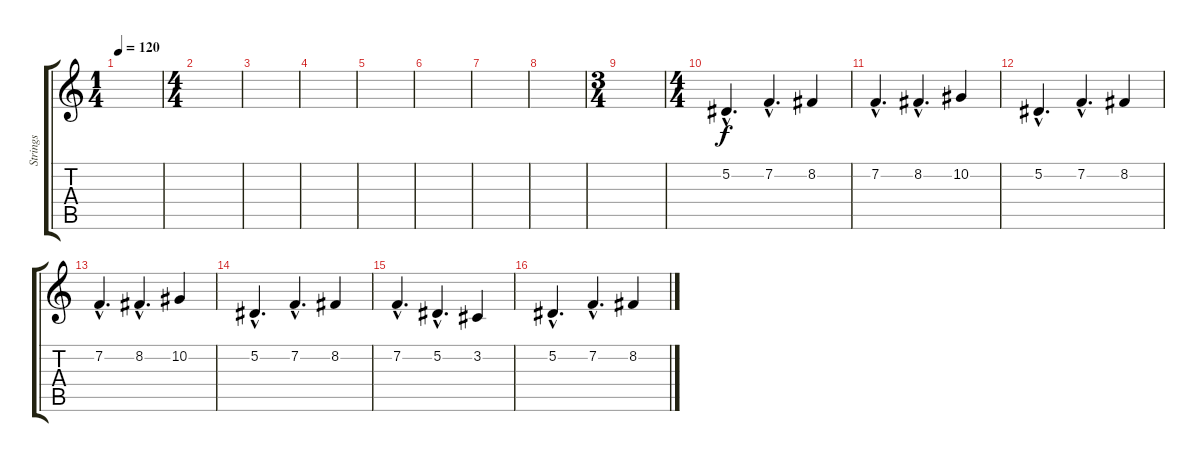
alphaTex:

\track ("Strings" "Strings") {instrument stringensemble1}
\staff {score tabs}
\tuning (Eb4 Bb3 Gb3 Db3 Ab2 Eb2) {hide}
\ts (1 4)
\tempo 120
\clef g2
\ks c
|
\ts (4 4)
|
|
|
|
|
|
|
\ts (3 4)
|
\ts (4 4)
5.2{hac}.4{d} 7.2{hac}.4{d} 8.2.4 |
7.2{hac}.4{d} 8.2{hac}.4{d} 10.2.4 |
5.2{hac}.4{d} 7.2{hac}.4{d} 8.2.4 |
7.2{hac}.4{d} 8.2{hac}.4{d} 10.2.4 |
5.2{hac}.4{d} 7.2{hac}.4{d} 8.2.4 |
7.2{hac}.4{d} 5.2{hac}.4{d} 3.2.4 |
5.2{hac}.4{d} 7.2{hac}.4{d} 8.2.4
